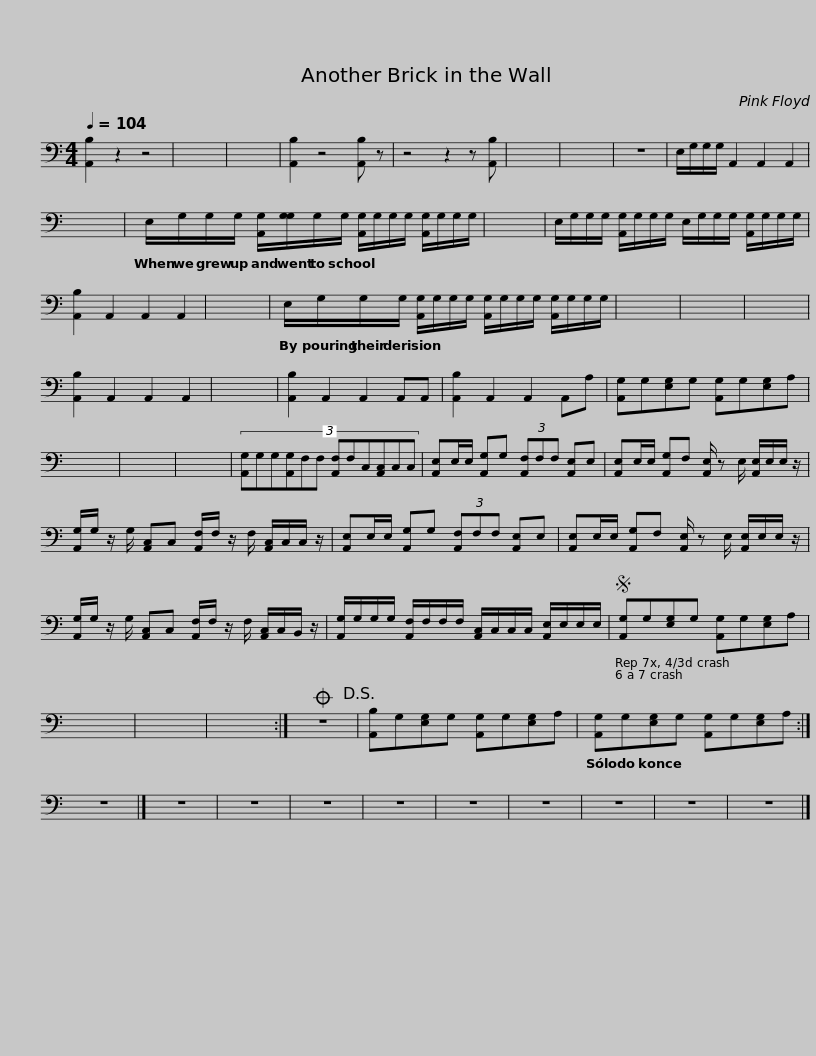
X:1
L:1/8
Q:1/4=104
M:4/4
I:linebreak $
K:C
V:1 bass
V:1
 [A,,B,]2 z2 z4 | x8 | x8 | [A,,B,]2 z4 [A,,B,] z | z4 z2 z [A,,B,] | %5
 x8 | x8 | z8 | E,/G,/G,/G,/ A,,2 A,,2 A,,2 | x8 |$ %10
 E,/G,/G,/G,/ [A,,G,]/[G,G,]/G,/G,/ [A,,G,]/G,/G,/G,/ [A,,G,]/G,/G,/G,/ | x8 | E,/G,/G,/G,/ [A,,G,]/G,/G,/G,/ E,/G,/G,/G,/ [A,,G,]/G,/G,/G,/ | [A,,B,]2 A,,2 A,,2 A,,2 | x8 |$ %15
 E,/G,/G,/G,/ [A,,G,]/G,/G,/G,/ [A,,G,]/G,/G,/G,/ [A,,G,]/G,/G,/G,/ | x8 | x8 | x8 | [A,,B,]2 A,,2 A,,2 A,,2 | %20
 x8 | [A,,B,]2 A,,2 A,,2 A,,A,, | [A,,B,]2 A,,2 A,,2 A,,A, |$ [A,,G,]G,[E,G,]G, [A,,G,]G,[E,G,]A, | x8 | %25
 x8 | x8 | (3:2:12[A,,G,]G,G,[A,,G,]F,F, [A,,F,]F,C,[A,,C,]C,C, | [A,,E,]E,/E,/ [A,,G,]G, (3[A,,F,]F,F, [A,,E,]E, |$ [A,,E,]E,/E,/ [A,,G,]F, [A,,E,]/ z E,/ [A,,E,]/E,/E,/ z/ | %30
 [A,,G,]/G,/ z/ G,/ [A,,C,]C, [A,,F,]/F,/ z/ F,/ [A,,C,]/C,/C,/ z/ | [A,,E,]E,/E,/ [A,,G,]G, (3[A,,F,]F,F, [A,,E,]E, |$ [A,,E,]E,/E,/ [A,,G,]F, [A,,E,]/ z E,/ [A,,E,]/E,/E,/ z/ | [A,,G,]/G,/ z/ G,/ [A,,C,]C, [A,,F,]/F,/ z/ F,/ [A,,C,]/C,/B,,/ z/ | [A,,G,]/G,/G,/G,/ [A,,F,]/F,/F,/F,/ [A,,C,]/C,/C,/C,/ [A,,E,]/E,/E,/E,/ |$ %35
S [A,,G,]G,[E,G,]G, [A,,G,]G,[E,G,]A, | x8 | x8 | x8 :|O z8!D.S.! | %40
 [A,,B,]G,[E,G,]G, [A,,G,]G,[E,G,]A, | [A,,G,]G,[E,G,]G, [A,,G,]G,[E,G,]A, :| z8 |] z8 | z8 |$ %45
 z8 | z8 | z8 | z8 | z8 | %50
 z8 | z8 |] %52
